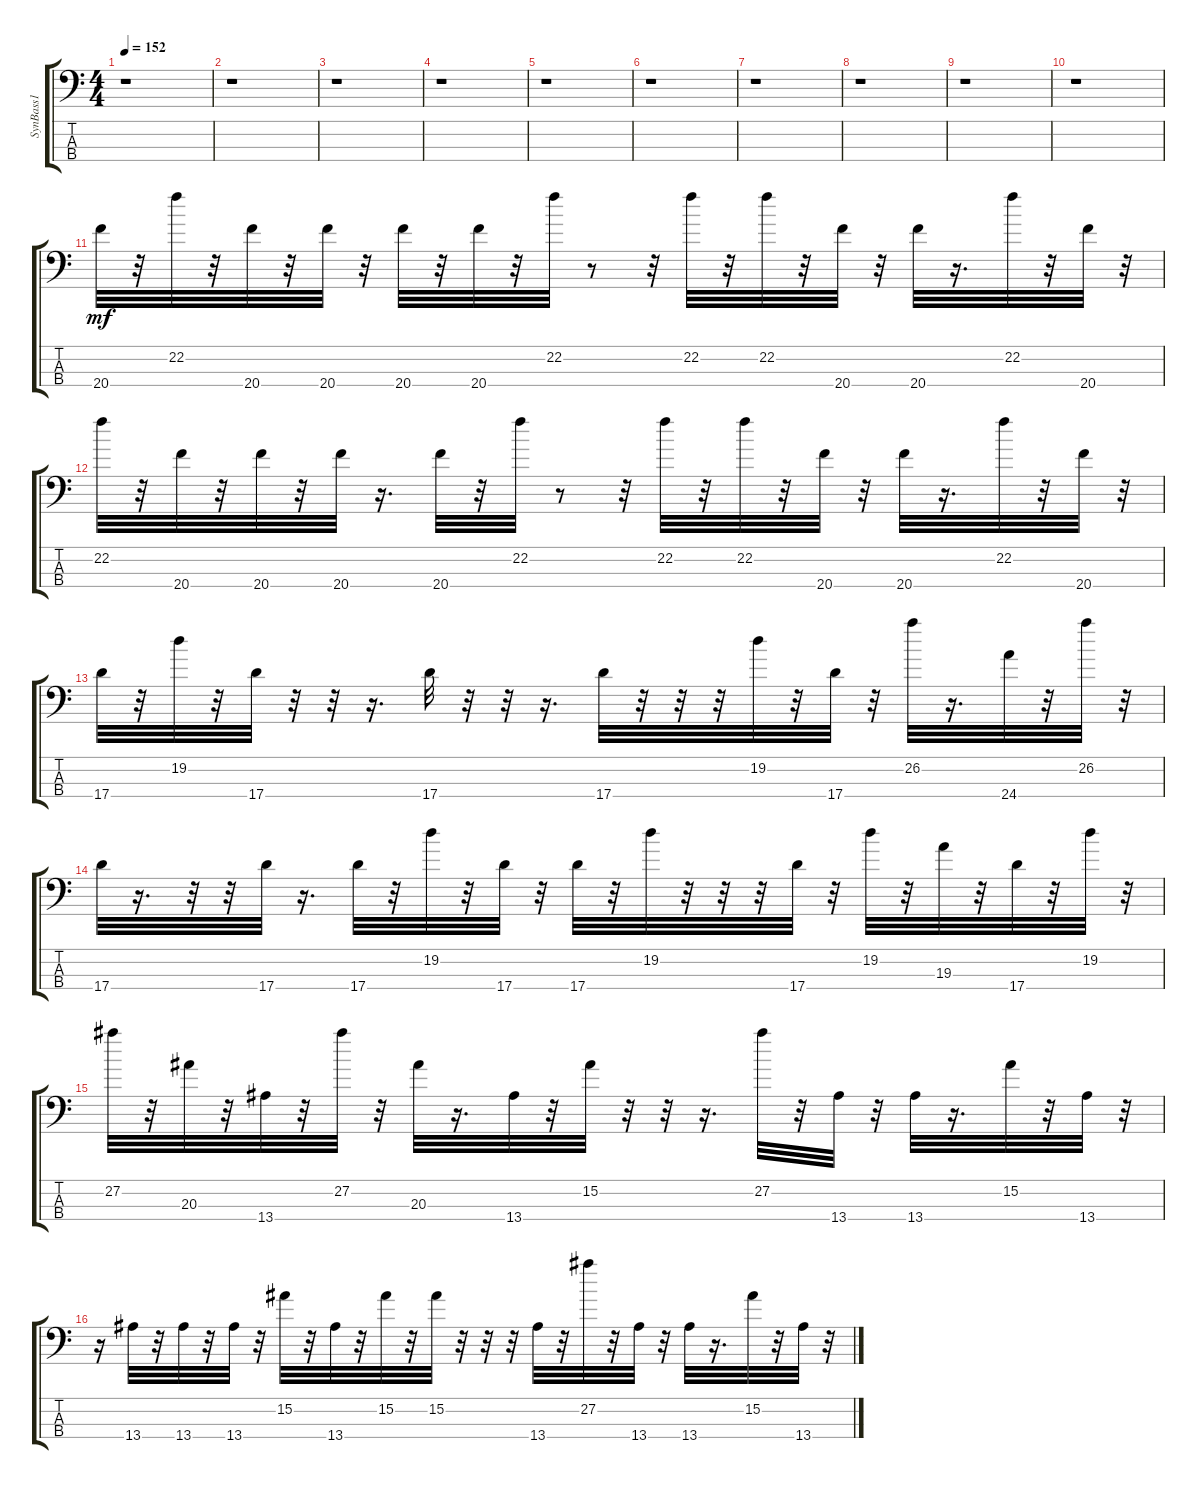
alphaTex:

\track ("SynBass1" "SynBass1") {instrument synthbass1}
\staff {score tabs}
\tuning (C-1 G2 D2 A1) {hide}
\ts (4 4)
\tempo 152
\clef f4
\ks c
r.1{dy mf} |
r.1 |
r.1 |
r.1 |
r.1 |
r.1 |
r.1 |
r.1 |
r.1 |
r.1 |
20.4.32 r.32 22.2.32 r.32 20.4.32 r.32 20.4.32 r.32 20.4.32 r.32 20.4.32 r.32 22.2.32 r.8 r.32 22.2.32 r.32 22.2.32 r.32 20.4.32 r.32 20.4.32 r.16{d} 22.2.32 r.32 20.4.32 r.32 |
22.2.32 r.32 20.4.32 r.32 20.4.32 r.32 20.4.32 r.16{d} 20.4.32 r.32 22.2.32 r.8 r.32 22.2.32 r.32 22.2.32 r.32 20.4.32 r.32 20.4.32 r.16{d} 22.2.32 r.32 20.4.32 r.32 |
17.4.32 r.32 19.2.32 r.32 17.4.32 r.32 r.32 r.16{d} 17.4.32 r.32 r.32 r.16{d} 17.4.32 r.32 r.32 r.32 19.2.32 r.32 17.4.32 r.32 26.2.32 r.16{d} 24.4.32 r.32 26.2.32 r.32 |
17.4.32 r.16{d} r.32 r.32 17.4.32 r.16{d} 17.4.32 r.32 19.2.32 r.32 17.4.32 r.32 17.4.32 r.32 19.2.32 r.32 r.32 r.32 17.4.32 r.32 19.2.32 r.32 19.3.32 r.32 17.4.32 r.32 19.2.32 r.32 |
27.2.32 r.32 20.3.32 r.32 13.4.32 r.32 27.2.32 r.32 20.3.32 r.16{d} 13.4.32 r.32 15.2.32 r.32 r.32 r.16{d} 27.2.32 r.32 13.4.32 r.32 13.4.32 r.16{d} 15.2.32 r.32 13.4.32 r.32 |
r.16 13.4.32 r.32 13.4.32 r.32 13.4.32 r.32 15.2.32 r.32 13.4.32 r.32 15.2.32 r.32 15.2.32 r.32 r.32 r.32 13.4.32 r.32 27.2.32 r.32 13.4.32 r.32 13.4.32 r.16{d} 15.2.32 r.32 13.4.32 r.32
